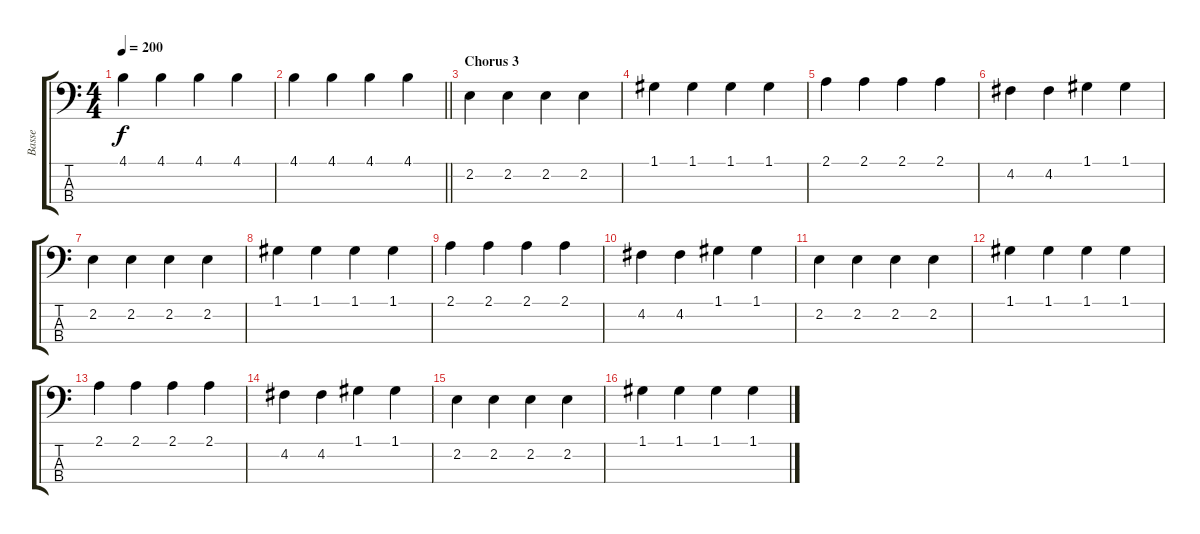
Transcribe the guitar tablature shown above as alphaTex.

\track ("Basse" "Basse") {instrument electricbassfinger}
\staff {score tabs}
\tuning (G2 D2 A1 E1) {hide}
\ts (4 4)
\tempo 200
\clef f4
\ks c
4.1.4{dy f} 4.1.4 4.1.4 4.1.4 |
\barLineRight lightlight
4.1.4 4.1.4 4.1.4 4.1.4 |
\section ("" "Chorus 3")
2.2.4 2.2.4 2.2.4 2.2.4 |
1.1.4 1.1.4 1.1.4 1.1.4 |
2.1.4 2.1.4 2.1.4 2.1.4 |
4.2.4 4.2.4 1.1.4 1.1.4 |
2.2.4 2.2.4 2.2.4 2.2.4 |
1.1.4 1.1.4 1.1.4 1.1.4 |
2.1.4 2.1.4 2.1.4 2.1.4 |
4.2.4 4.2.4 1.1.4 1.1.4 |
2.2.4 2.2.4 2.2.4 2.2.4 |
1.1.4 1.1.4 1.1.4 1.1.4 |
2.1.4 2.1.4 2.1.4 2.1.4 |
4.2.4 4.2.4 1.1.4 1.1.4 |
2.2.4 2.2.4 2.2.4 2.2.4 |
1.1.4 1.1.4 1.1.4 1.1.4
